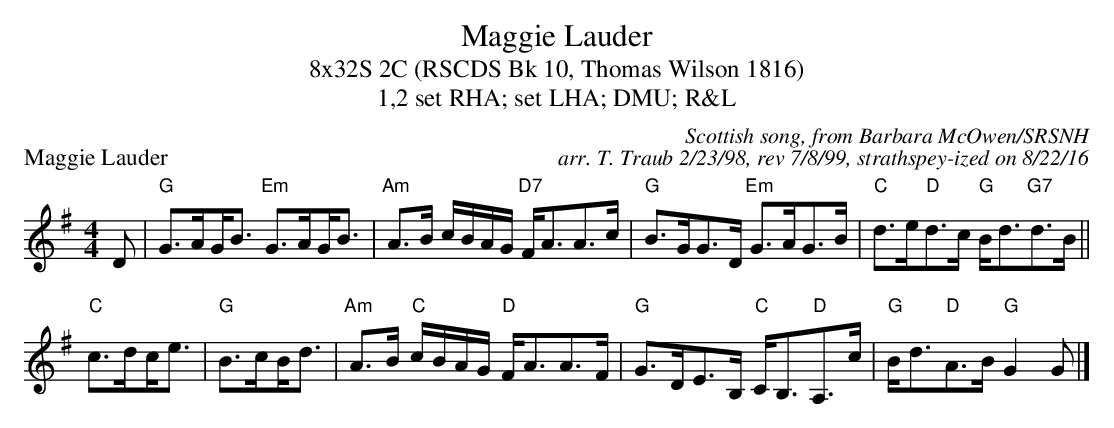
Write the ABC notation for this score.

X:1
T: Maggie Lauder
T: 8x32S 2C (RSCDS Bk 10, Thomas Wilson 1816)
T: 1,2 set RHA; set LHA; DMU; R&L
P: Maggie Lauder
C: Scottish song, from Barbara McOwen/SRSNH
C: arr. T. Traub 2/23/98, rev 7/8/99, strathspey-ized on 8/22/16
L: 1/8
M: 4/4
K: G
D|"G"G>A!beambr1!G<B "Em"G>A!beambr1!G<B|"Am"A>B c/B/A/G/ "D7"F<AA>c|"G"B>GG>D "Em"G>AG>B|"C"d>e"D"d>c "G"B<d"G7"d>B ||
"C"c>d!beambr1!c<e|"G"B>c!beambr1!B<d|"Am"A>B "C"c/B/A/G/ "D"F<AA>F|"G"G>DE>B, "C"C<B,"D"A,>c| "G"B<d"D"A>B "G"G2 G |]
